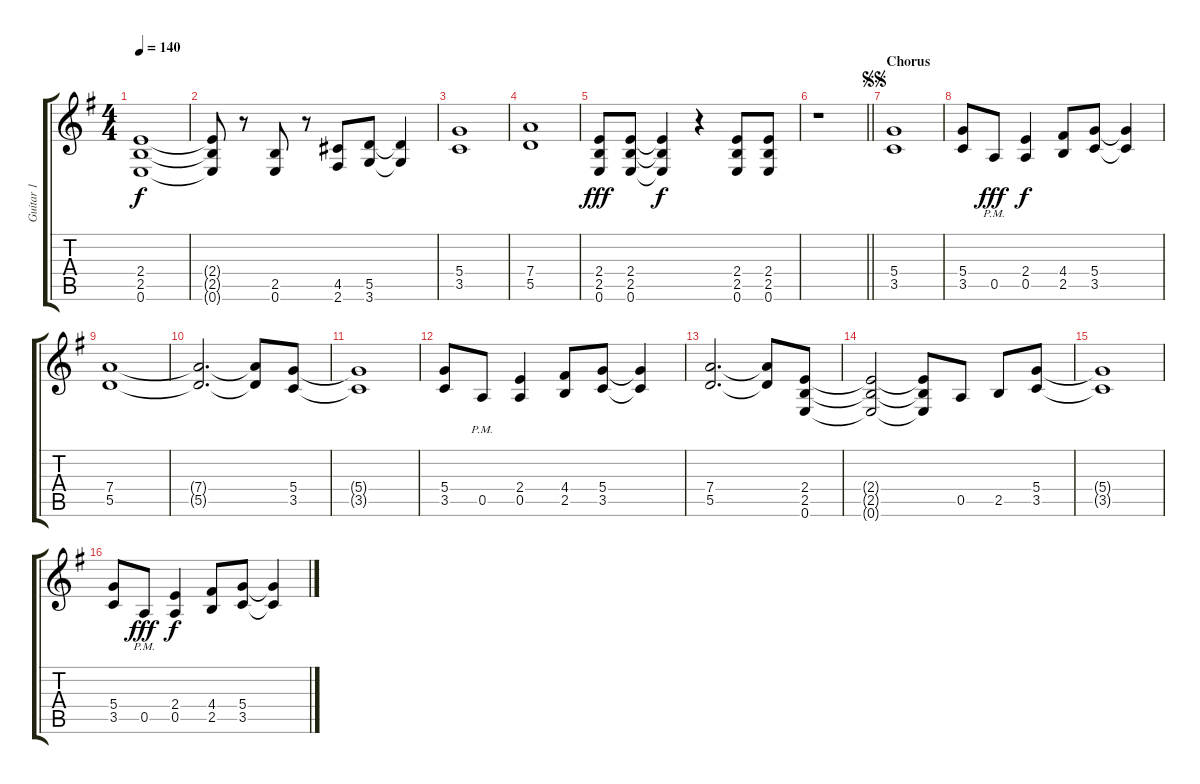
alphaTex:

\track ("Guitar 1" "Guitar 1") {instrument distortionguitar}
\staff {score tabs}
\tuning (E4 B3 G3 D3 A2 E2) {hide}
\ts (4 4)
\tempo 140
\clef g2
\ks eminor
(2.4 2.5 0.6).1{dy f} |
(2.4{t} 2.5{t} 0.6{t}).8 r.8 (2.5 0.6).8 r.8 (4.5 2.6).8 (5.5 3.6).8 (5.5{t} 3.6{t}).4 |
(5.4 3.5).1 |
(7.4 5.5).1 |
(2.4 2.5 0.6).8{dy fff} (2.4 2.5 0.6).8 (2.4{t} 2.5{t} 0.6{t}).4{dy f} r.4 (2.4 2.5 0.6).8 (2.4 2.5 0.6).8 |
\barLineRight lightlight
r.1 |
\section ("" "Chorus")
\jump segnosegno
(5.4 3.5).1 |
(5.4 3.5).8 0.5{pm}.8{dy fff} (2.4 0.5).4{dy f} (4.4 2.5).8 (5.4 3.5).8 (5.4{t} 3.5{t}).4 |
(7.4 5.5).1 |
(7.4{t} 5.5{t}).2{d} (7.4{t} 5.5{t}).8 (5.4 3.5).8 |
(5.4{t} 3.5{t}).1 |
(5.4 3.5).8 0.5{pm}.8 (2.4 0.5).4 (4.4 2.5).8 (5.4 3.5).8 (5.4{t} 3.5{t}).4 |
(7.4 5.5).2{d} (7.4{t} 5.5{t}).8 (2.4 2.5 0.6).8 |
(2.4{t} 2.5{t} 0.6{t}).2 (2.4{t} 2.5{t} 0.6{t}).8 0.5.8 2.5.8 (5.4 3.5).8 |
(5.4{t} 3.5{t}).1 |
(5.4 3.5).8 0.5{pm}.8{dy fff} (2.4 0.5).4{dy f} (4.4 2.5).8 (5.4 3.5).8 (5.4{t} 3.5{t}).4
